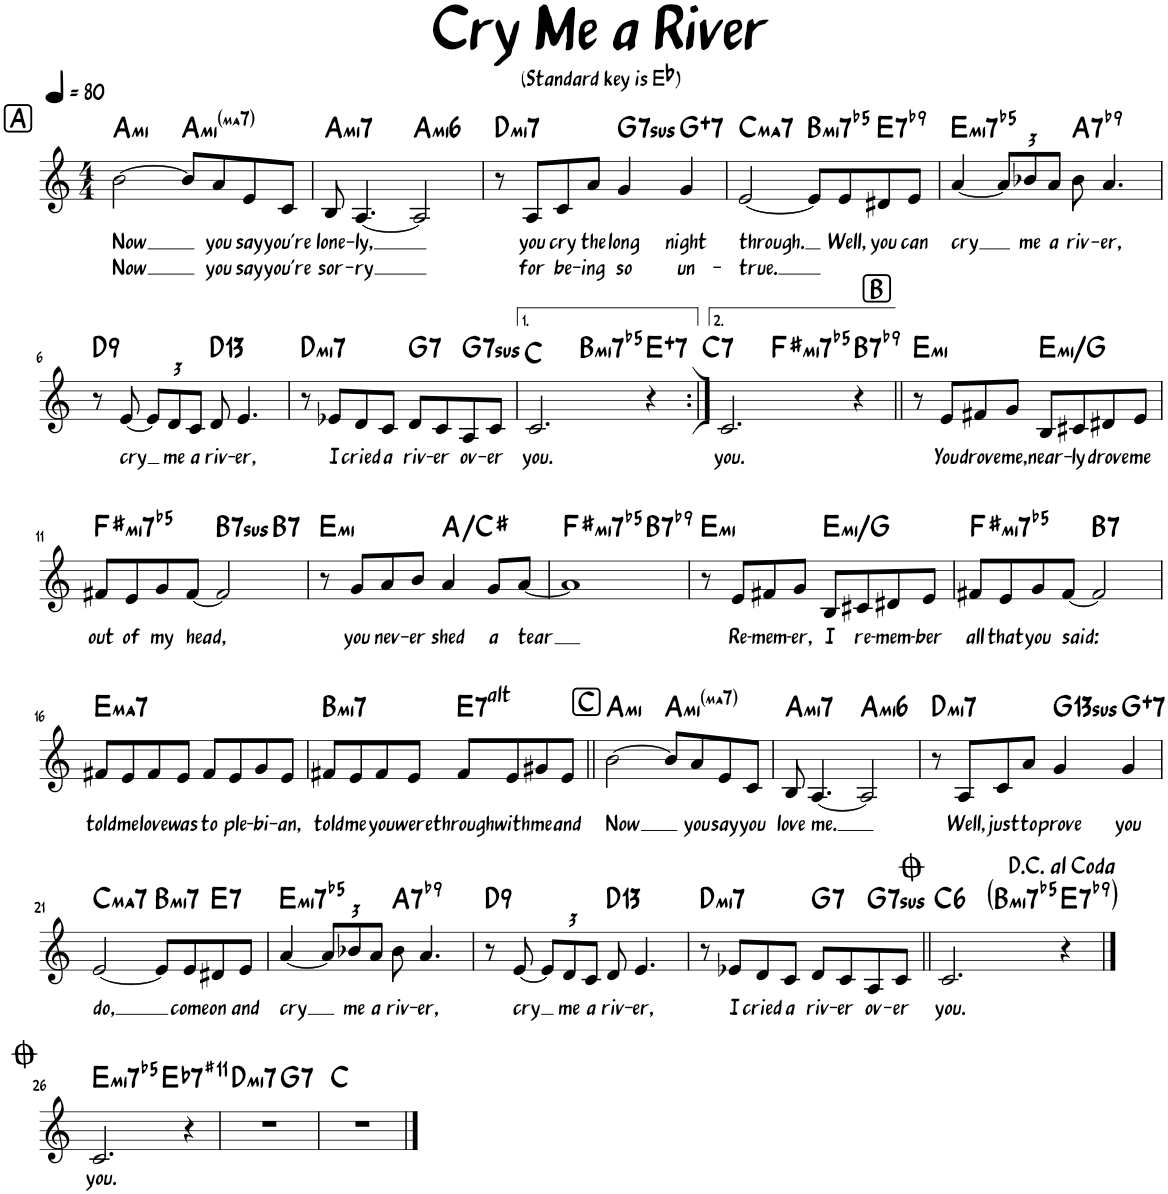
**kern	**text	**text	**harte
*part1	*part1	*part1	*part1
*staff1	*staff1	*staff1	*
*I"Piano	*	*	*
*I'Pno.	*	*	*
*clefG2	*	*	*
*k[]	*	*	*
*M4/4	*	*	*
*MM80	*	*	*
!!LO:REH:place=s1:a:rj:fs=14:t=A
=1	=1	=1	=1
!	!LO:LY:b	!LO:LY:b	!LO:H:kt=mi
[2b\	Now	Now	A:min
!	!	!	!LO:H:kt=mima7
8b/L]	.	.	A:minmaj7
!	!LO:LY:b	!LO:LY:b	!
8a/	you	you	.
!	!LO:LY:b	!LO:LY:b	!
8e/	say	say	.
!	!LO:LY:b	!LO:LY:b	!
8c/J	you're	you're	.
=2	=2	=2	=2
!	!LO:LY:b	!LO:LY:b	!LO:H:kt=mi7
8B/	lone-	sor-	A:min7
!	!LO:LY:b	!LO:LY:b	!
[4.A/	-ly,	-ry	.
!	!	!	!LO:H:kt=mi6
2A/]	.	.	A:min6
=3	=3	=3	=3
!	!	!	!LO:H:kt=mi7
8r	.	.	D:min7
!	!LO:LY:b	!LO:LY:b	!
8A/L	you	for	.
!	!LO:LY:b	!LO:LY:b	!
8c/	cry	be-	.
!	!LO:LY:b	!LO:LY:b	!
8a/J	the	-ing	.
!	!LO:LY:b	!LO:LY:b	!LO:H:kt=7sus
4g/	long	so	G:sus4(7)
!	!LO:LY:b	!LO:LY:b	!LO:H:kt=7
4g/	night	un-	G:aug(b7)
=4	=4	=4	=4
!	!LO:LY:b	!LO:LY:b	!LO:H:kt=ma7
[2e/	through.	-true.	C:maj7
!	!	!	!LO:H:kt=mi7b5
8e/L]	.	.	B:hdim7
!	!LO:LY:b	!	!
8e/	Well,	.	.
!	!LO:LY:b	!	!LO:H:kt=7
8d#X/	you	.	E:7(b9)
!	!LO:LY:b	!	!
8e/J	can	.	.
=5	=5	=5	=5
!	!LO:LY:b	!	!LO:H:kt=mi7b5
[4a/	cry	.	E:hdim7
*Xbrackettup	*	*	*
12a/L]	.	.	.
!	!LO:LY:b	!	!
12b-X/	me	.	.
!	!LO:LY:b	!	!
12a/J	a	.	.
!	!LO:LY:b	!	!LO:H:kt=7
8b-\	riv-	.	A:7(b9)
!	!LO:LY:b	!	!
4.a/	-er,	.	.
!!LO:LB:g=z
=6	=6	=6	=6
!	!	!	!LO:H:kt=9
8r	.	.	D:9
!	!LO:LY:b	!	!
[8e/	cry	.	.
12e/L]	.	.	.
!	!LO:LY:b	!	!
12d/	me	.	.
!	!LO:LY:b	!	!
12c/J	a	.	.
!	!LO:LY:b	!	!LO:H:kt=13
8d/	riv-	.	D:9(11,13)
!	!LO:LY:b	!	!
4.e/	-er,	.	.
=7	=7	=7	=7
!	!	!	!LO:H:kt=mi7
8r	.	.	D:min7
!	!LO:LY:b	!	!
8e-X/L	I	.	.
!	!LO:LY:b	!	!
8d/	cried	.	.
!	!LO:LY:b	!	!
8c/J	a	.	.
!	!LO:LY:b	!	!LO:H:kt=7
8d/L	riv-	.	G:7
!	!LO:LY:b	!	!
8c/	-er	.	.
!	!LO:LY:b	!	!LO:H:kt=7sus
8A/	ov-	.	G:sus4(7)
!	!LO:LY:b	!	!
8c/J	-er	.	.
=8	=8	=8	=8
!	!LO:LY:b	!	!LO:H:kt=N.C.
*^	*	*	*
2.c/	2ryy	you.	.	N
!	!	!	!	!LO:H:kt=mi7b5
.	2ryy	.	.	B:hdim7
!	!	!	!	!LO:H:kt=7
4r	.	.	.	E:aug(b7)
=9:|!	=9:|!	=9:|!	=9:|!	=9:|!
!	!	!LO:LY:b	!	!LO:H:kt=7
2.c/	2ryy	you.	.	C:7
!	!	!	!	!LO:H:kt=mi7b5
.	2ryy	.	.	F#:hdim7
!	!	!	!	!LO:H:kt=7
4r	.	.	.	B:7(b9)
!!LO:REH:place=s1:a:rj:fs=14:t=B	!!
=10||	=10||	=10||	=10||	=10||
!	!	!	!	!LO:H:kt=mi
*v	*v	*	*	*
8r	.	.	E:min
!	!LO:LY:b	!	!
8e/L	You	.	.
!	!LO:LY:b	!	!
8f#X/	drove	.	.
!	!LO:LY:b	!	!
8g/J	me,	.	.
!	!LO:LY:b	!	!LO:H:kt=mi
8B/L	near-	.	E:min/b3
!	!LO:LY:b	!	!
8c#X/	-ly	.	.
!	!LO:LY:b	!	!
8d#X/	drove	.	.
!	!LO:LY:b	!	!
8e/J	me	.	.
!!LO:LB:g=z
=11	=11	=11	=11
!	!LO:LY:b	!	!LO:H:kt=mi7b5
*^	*	*	*
8f#X/L	2.ryy	out	.	F#:hdim7
!	!	!LO:LY:b	!	!
8e/	.	of	.	.
!	!	!LO:LY:b	!	!
8g/	.	my	.	.
!	!	!LO:LY:b	!	!
[8f#/J	.	head,	.	.
!	!	!	!	!LO:H:kt=7sus
2f#/]	.	.	.	B:sus4(7)
!	!	!	!	!LO:H:kt=7
.	4ryy	.	.	B:7
=12	=12	=12	=12	=12
!	!	!	!	!LO:H:kt=mi
*v	*v	*	*	*
8r	.	.	E:min
!	!LO:LY:b	!	!
8g/L	you	.	.
!	!LO:LY:b	!	!
8a/	nev-	.	.
!	!LO:LY:b	!	!
8b/J	-er	.	.
!	!LO:LY:b	!	!LO:H:kt=N.C.
4a/	shed	.	N
!	!LO:LY:b	!	!
8g/L	a	.	.
!	!LO:LY:b	!	!
[8a/J	tear	.	.
=13	=13	=13	=13
!	!	!	!LO:H:kt=mi7b5
*^	*	*	*
1a]	2ryy	.	.	F#:hdim7
!	!	!	!	!LO:H:kt=7
.	2ryy	.	.	B:7(b9)
=14	=14	=14	=14	=14
!	!	!	!	!LO:H:kt=mi
*v	*v	*	*	*
8r	.	.	E:min
!	!LO:LY:b	!	!
8e/L	Re-	.	.
!	!LO:LY:b	!	!
8f#X/	-mem-	.	.
!	!LO:LY:b	!	!
8g/J	-er,	.	.
!	!LO:LY:b	!	!LO:H:kt=mi
8B/L	I	.	E:min/b3
!	!LO:LY:b	!	!
8c#X/	re-	.	.
!	!LO:LY:b	!	!
8d#X/	-mem-	.	.
!	!LO:LY:b	!	!
8e/J	-ber	.	.
=15	=15	=15	=15
!	!LO:LY:b	!	!LO:H:kt=mi7b5
8f#X/L	all	.	F#:hdim7
!	!LO:LY:b	!	!
8e/	that	.	.
!	!LO:LY:b	!	!
8g/	you	.	.
!	!LO:LY:b	!	!
[8f#/J	said:	.	.
!	!	!	!LO:H:kt=7
2f#/]	.	.	B:7
!!LO:LB:g=z
=16	=16	=16	=16
!	!LO:LY:b	!	!LO:H:kt=ma7
8f#X/L	told	.	E:maj7
!	!LO:LY:b	!	!
8e/	me	.	.
!	!LO:LY:b	!	!
8f#/	love	.	.
!	!LO:LY:b	!	!
8e/J	was	.	.
!	!LO:LY:b	!	!
8f#/L	to	.	.
!	!LO:LY:b	!	!
8e/	ple-	.	.
!	!LO:LY:b	!	!
8g/	-bi-	.	.
!	!LO:LY:b	!	!
8e/J	-an,	.	.
=17	=17	=17	=17
!	!LO:LY:b	!	!LO:H:kt=mi7
8f#X/L	told	.	B:min7
!	!LO:LY:b	!	!
8e/	me	.	.
!	!LO:LY:b	!	!
8f#/	you	.	.
!	!LO:LY:b	!	!
8e/J	were	.	.
!	!LO:LY:b	!	!LO:H:kt=7
8f#/L	through	.	E:(3,b5,#5,b7,b9,#9)
!	!LO:LY:b	!	!
8e/	with	.	.
!	!LO:LY:b	!	!
8g#X/	me	.	.
!	!LO:LY:b	!	!
8e/J	and	.	.
!!LO:REH:place=s1:a:rj:fs=14:t=C
=18||	=18||	=18||	=18||
!	!LO:LY:b	!	!LO:H:kt=mi
[2b\	Now	.	A:min
!	!	!	!LO:H:kt=mima7
8b/L]	.	.	A:minmaj7
!	!LO:LY:b	!	!
8a/	you	.	.
!	!LO:LY:b	!	!
8e/	say	.	.
!	!LO:LY:b	!	!
8c/J	you	.	.
=19	=19	=19	=19
!	!LO:LY:b	!	!LO:H:kt=mi7
8B/	love	.	A:min7
!	!LO:LY:b	!	!
[4.A/	me.	.	.
!	!	!	!LO:H:kt=mi6
2A/]	.	.	A:min6
=20	=20	=20	=20
!	!	!	!LO:H:kt=mi7
8r	.	.	D:min7
!	!LO:LY:b	!	!
8A/L	Well,	.	.
!	!LO:LY:b	!	!
8c/	just	.	.
!	!LO:LY:b	!	!
8a/J	to	.	.
!	!LO:LY:b	!	!LO:H:kt=13sus
4g/	prove	.	G:sus4(7,9,11,13)
!	!LO:LY:b	!	!LO:H:kt=7
4g/	you	.	G:aug(b7)
!!LO:LB:g=z
=21	=21	=21	=21
!	!LO:LY:b	!	!LO:H:kt=ma7
[2e/	do,	.	C:maj7
!	!	!	!LO:H:kt=mi7
8e/L]	.	.	B:min7
!	!LO:LY:b	!	!
8e/	come	.	.
!	!LO:LY:b	!	!LO:H:kt=7
8d#X/	on	.	E:7
!	!LO:LY:b	!	!
8e/J	and	.	.
=22	=22	=22	=22
!	!LO:LY:b	!	!LO:H:kt=mi7b5
[4a/	cry	.	E:hdim7
12a/L]	.	.	.
!	!LO:LY:b	!	!
12b-X/	me	.	.
!	!LO:LY:b	!	!
12a/J	a	.	.
!	!LO:LY:b	!	!LO:H:kt=7
8b-\	riv-	.	A:7(b9)
!	!LO:LY:b	!	!
4.a/	-er,	.	.
=23	=23	=23	=23
!	!	!	!LO:H:kt=9
8r	.	.	D:9
!	!LO:LY:b	!	!
[8e/	cry	.	.
12e/L]	.	.	.
!	!LO:LY:b	!	!
12d/	me	.	.
!	!LO:LY:b	!	!
12c/J	a	.	.
!	!LO:LY:b	!	!LO:H:kt=13
8d/	riv-	.	D:9(11,13)
!	!LO:LY:b	!	!
4.e/	-er,	.	.
=24	=24	=24	=24
!	!	!	!LO:H:kt=mi7
8r	.	.	D:min7
!	!LO:LY:b	!	!
8e-X/L	I	.	.
!	!LO:LY:b	!	!
8d/	cried	.	.
!	!LO:LY:b	!	!
8c/J	a	.	.
!	!LO:LY:b	!	!LO:H:kt=7
8d/L	riv-	.	G:7
!	!LO:LY:b	!	!
8c/	-er	.	.
!	!LO:LY:b	!	!LO:H:kt=7sus
8A/	ov-	.	G:sus4(7)
!	!LO:LY:b	!	!
8c/J	-er	.	.
=25||	=25||	=25||	=25||
!	!LO:LY:b	!	!LO:H:kt=6
*^	*	*	*
2.c/	2ryy	you.	.	C:maj6
!	!	!	!	!LO:H:kt=mi7b5
.	2ryy	.	.	B:hdim7
!	!	!	!	!LO:H:kt=7
4r	.	.	.	E:7(b9)
!!LO:LB:g=z	!!
==26	==26	==26	==26	==26
!	!	!LO:LY:b	!	!LO:H:kt=mi7b5
2.c/	2ryy	you.	.	E:hdim7
!	!	!	!	!LO:H:kt=7
.	2ryy	.	.	Eb:7(#11)
4r	.	.	.	.
=27	=27	=27	=27	=27
!	!	!	!	!LO:H:kt=mi7
1r	2ryy	.	.	D:min7
!	!	!	!	!LO:H:kt=7
.	2ryy	.	.	G:7
=28	=28	=28	=28	=28
!	!	!	!	!LO:H:kt=N.C.
*v	*v	*	*	*
1r	.	.	N
==	==	==	==
*-	*-	*-	*-
